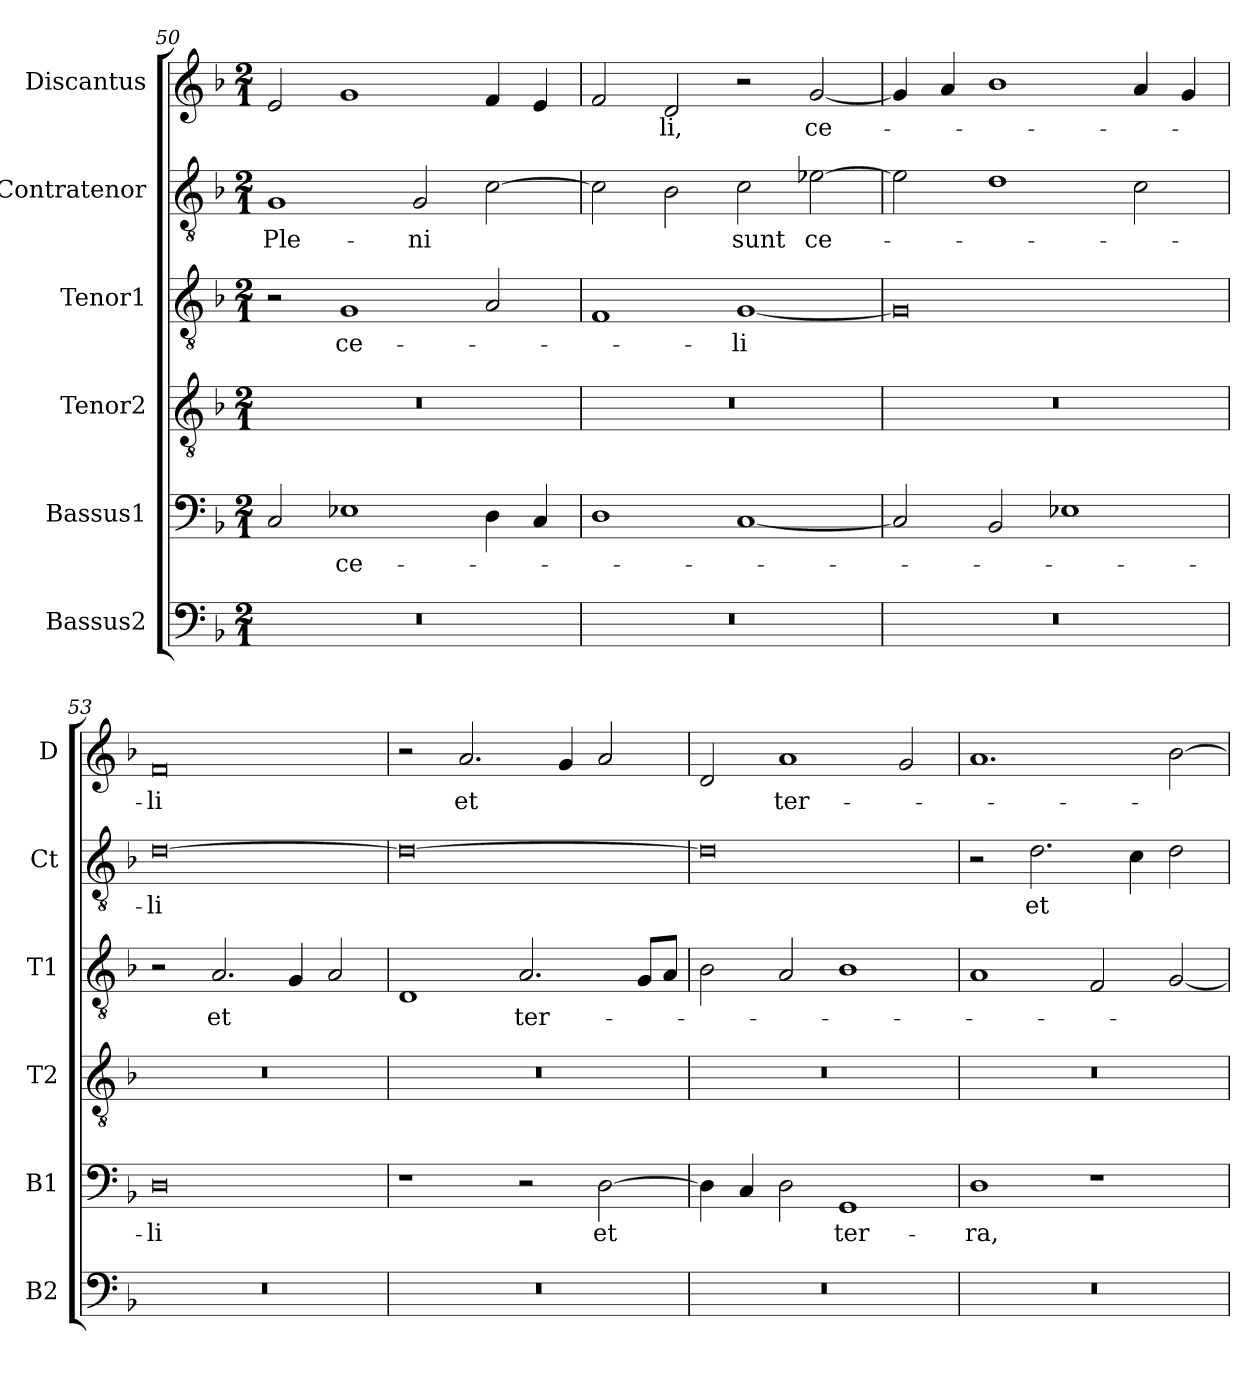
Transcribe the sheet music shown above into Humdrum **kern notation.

**kern	**kern	**text	**kern	**kern	**text	**kern	**text	**kern	**text
*part6	*part5	*part5	*part4	*part3	*part3	*part2	*part2	*part1	*part1
*staff6	*staff5	*staff5	*staff4	*staff3	*staff3	*staff2	*staff2	*staff1	*staff1
*I"Bassus2	*I"Bassus1	*	*I"Tenor2	*I"Tenor1	*	*I"Contratenor	*	*I"Discantus	*
*I'B2	*I'B1	*	*I'T2	*I'T1	*	*I'Ct	*	*I'D	*
*clefF4	*clefF4	*	*clefGv2	*clefGv2	*	*clefGv2	*	*clefG2	*
*k[b-]	*k[b-]	*	*k[b-]	*k[b-]	*	*k[b-]	*	*k[b-]	*
*M2/1	*M2/1	*	*M2/1	*M2/1	*	*M2/1	*	*M2/1	*
=50	=50	=50	=50	=50	=50	=50	=50	=50	=50
0r	2C/	.	0r	2r	.	1G	Ple-	2e/	.
.	1E-X	ce-	.	1G	ce-	.	.	1g	.
.	.	.	.	.	.	2G/	-ni	.	.
.	4D\	.	.	2A/	.	[2c\	.	4f/	.
.	4C/	.	.	.	.	.	.	4e/	.
=51	=51	=51	=51	=51	=51	=51	=51	=51	=51
0r	1D	.	0r	1F	.	2c\]	.	2f/	.
.	.	.	.	.	.	2B-\	.	2d/	li,
.	[1C	.	.	[1G	-li	2c\	sunt	2r	.
.	.	.	.	.	.	[2e-X\	ce-	[2g/	ce-
=52	=52	=52	=52	=52	=52	=52	=52	=52	=52
0r	2C/]	.	0r	0G]	.	2e-\]	.	4g/]	.
.	.	.	.	.	.	.	.	4a/	.
.	2BB-/	.	.	.	.	1d	.	1b-	.
.	1E-X	.	.	.	.	.	.	.	.
.	.	.	.	.	.	2c\	.	4a/	.
.	.	.	.	.	.	.	.	4g/	.
=53	=53	=53	=53	=53	=53	=53	=53	=53	=53
0r	0D	-li	0r	2r	.	[0d	-li	0f	-li
.	.	.	.	2.A/	et	.	.	.	.
.	.	.	.	4G/	.	.	.	.	.
.	.	.	.	2A/	.	.	.	.	.
=54	=54	=54	=54	=54	=54	=54	=54	=54	=54
0r	1r	.	0r	1D	.	0d_	.	2r	.
.	.	.	.	.	.	.	.	2.a/	et
.	2r	.	.	2.A/	ter-	.	.	.	.
.	.	.	.	.	.	.	.	4g/	.
.	[2D\	et	.	.	.	.	.	2a/	.
.	.	.	.	8G/L	.	.	.	.	.
.	.	.	.	8A/J	.	.	.	.	.
=55	=55	=55	=55	=55	=55	=55	=55	=55	=55
0r	4D\]	.	0r	2B-\	.	0d]	.	2d/	.
.	4C/	.	.	.	.	.	.	.	.
.	2D\	.	.	2A/	.	.	.	1a	ter-
.	1GG	ter-	.	1B-	.	.	.	.	.
.	.	.	.	.	.	.	.	2g/	.
=56	=56	=56	=56	=56	=56	=56	=56	=56	=56
0r	1D	-ra,	0r	1A	.	2r	.	1.a	.
.	.	.	.	.	.	2.d\	et	.	.
.	1r	.	.	2F/	.	.	.	.	.
.	.	.	.	.	.	4c\	.	.	.
.	.	.	.	[2G/	.	2d\	.	[2b-\	.
=	=	=	=	=	=	=	=	=	=
*-	*-	*-	*-	*-	*-	*-	*-	*-	*-
